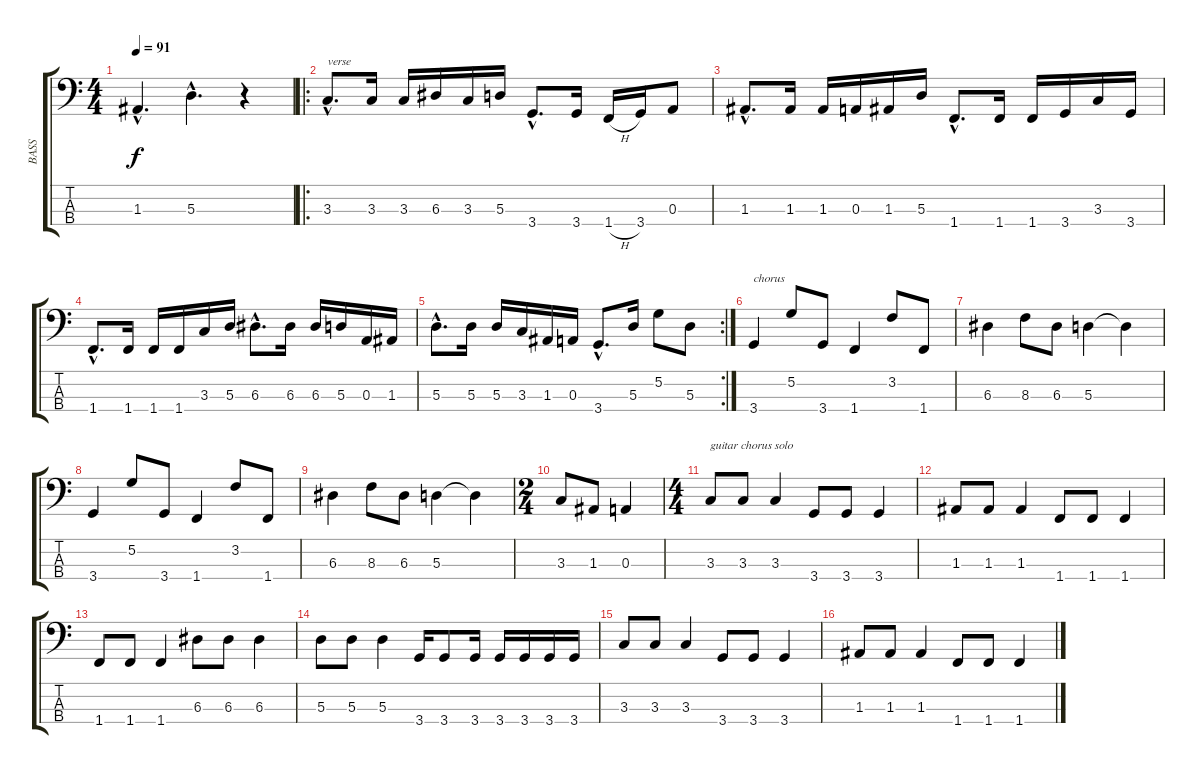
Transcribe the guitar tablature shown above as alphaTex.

\track ("BASS" "BASS") {instrument electricbasspick}
\staff {score tabs}
\tuning (G2 D2 A1 E1) {hide}
\ts (4 4)
\tempo 91
\clef f4
\ks c
1.3{hac}.4{d dy f} 5.3{hac}.4{d} r.4 |
\ro
3.3{hac}.8{d txt "verse"} 3.3.16 3.3.16 6.3.16 3.3.16 5.3.16 3.4{hac}.8{d} 3.4.16 1.4{h}.16 3.4.16 0.3.8 |
1.3{hac}.8{d} 1.3.16 1.3.16 0.3.16 1.3.16 5.3.16 1.4{hac}.8{d} 1.4.16 1.4.16 3.4.16 3.3.16 3.4.16 |
1.4{hac}.8{d} 1.4.16 1.4.16 1.4.16 3.3.16 5.3.16 6.3{hac}.8{d} 6.3.16 6.3.16 5.3.16 0.3.16 1.3.16 |
\rc 2
5.3{hac}.8{d} 5.3.16 5.3.16 3.3.16 1.3.16 0.3.16 3.4{hac}.8{d} 5.3.16 5.2.8 5.3.8 |
3.4.4{txt "chorus "} 5.2.8 3.4.8 1.4.4 3.2.8 1.4.8 |
6.3.4 8.3.8 6.3.8 5.3.4 5.3{t}.4 |
3.4.4 5.2.8 3.4.8 1.4.4 3.2.8 1.4.8 |
6.3.4 8.3.8 6.3.8 5.3.4 5.3{t}.4 |
\ts (2 4)
3.3.8 1.3.8 0.3.4 |
\ts (4 4)
3.3.8{txt "guitar chorus solo"} 3.3.8 3.3.4 3.4.8 3.4.8 3.4.4 |
1.3.8 1.3.8 1.3.4 1.4.8 1.4.8 1.4.4 |
1.4.8 1.4.8 1.4.4 6.3.8 6.3.8 6.3.4 |
5.3.8 5.3.8 5.3.4 3.4.16 3.4.8 3.4.16 3.4.16 3.4.16 3.4.16 3.4.16 |
3.3.8 3.3.8 3.3.4 3.4.8 3.4.8 3.4.4 |
1.3.8 1.3.8 1.3.4 1.4.8 1.4.8 1.4.4
